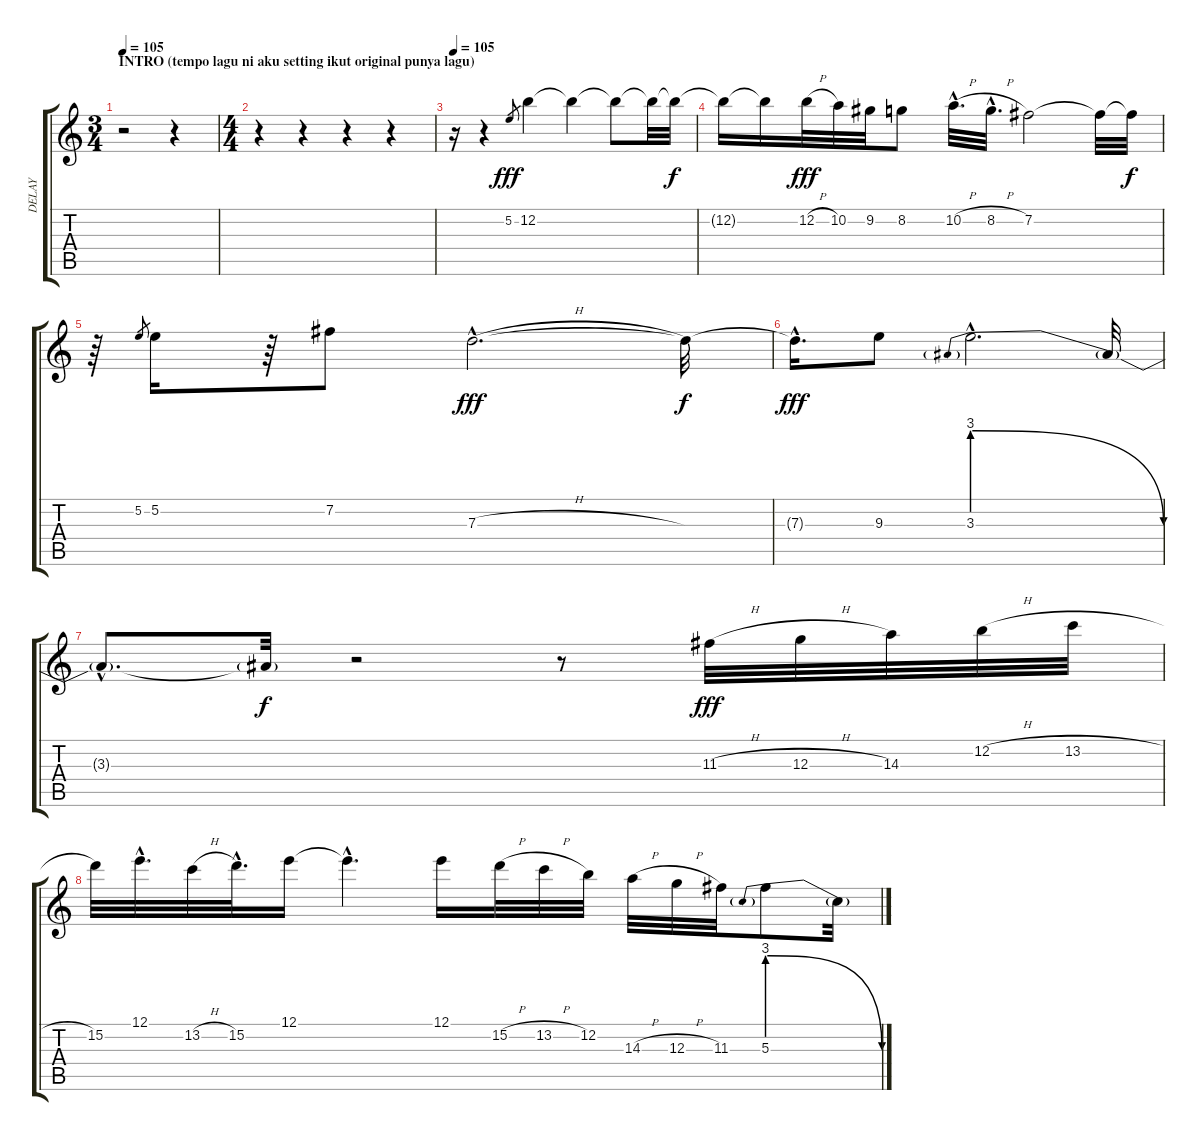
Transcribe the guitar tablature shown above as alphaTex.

\track ("DELAY" "DELAY") {instrument distortionguitar}
\staff {score tabs}
\tuning (E4 B3 G3 D3 A2 E2) {hide}
\ts (3 4)
\section ("" "INTRO (tempo lagu ni aku setting ikut original punya lagu)")
\tempo 105
\tempo 111
\tempo 105
\clef g2
\ks c
r.2{dy fff instrument distortionguitar} r.4 |
\ts (4 4)
r.4 r.4 r.4 r.4 |
\tempo 105
r.16 r.4 5.2.8{gr} 12.2.4 12.2{t}.4 12.2{t}.8 12.2{t}.32 12.2{t}.32{dy f} |
12.2{t}.16 12.2{t}.16 12.2{h}.32{dy fff} 10.2.32 9.2.32 8.2.8 10.2{h hac}.32{d} 8.2{h hac}.32{d} 7.2.2 7.2{t}.32 7.2{t}.32{dy f} |
r.64 5.2.8{gr} 5.2.16 r.64 7.2.8 7.3{h hac}.2{d dy fff} 7.3{t}.32{dy f} |
7.3{hac t}.16{d dy fff} 9.3.8 3.3{be (prebendrelease 0 12 60 0) hac}.2{d} 3.3{t}.32 |
3.3{hac t}.8{d} 3.3{t}.32{dy f} r.2 r.8 11.3{h}.32{dy fff} 12.3{h}.32 14.3.32 12.2{h}.32 13.2{h}.32 |
15.2.32 12.1{hac}.32{d} 13.2{h}.32 15.2{hac}.32{d} 12.1.16 12.1{hac t}.4{d} 12.1.16 15.2{h}.32 13.2{h}.32 12.2.32 14.3{h}.32 12.3{h}.32 11.3.32 5.3{be (prebendrelease 0 12 60 0)}.8 5.3{t}.32
